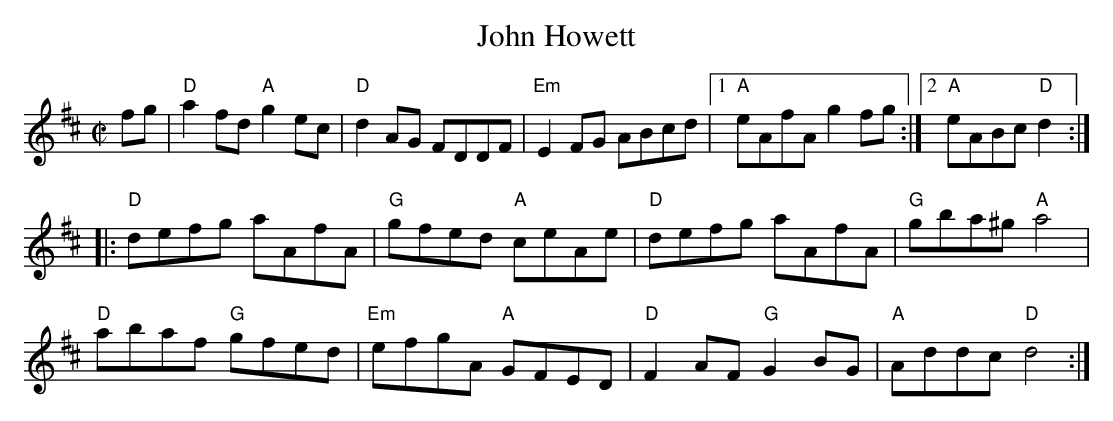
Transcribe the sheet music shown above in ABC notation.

X:1
T: John Howett
M: C|
K: D
%%textfont       Times-Roman 9.0
%%textfont       Times-Roman 7.0
fg| "D"a2fd "A"g2ec| "D"d2AG FDDF| "Em"E2FG ABcd|1 "A"eAfA g2fg :|2 "A"eABc "D"d2 :|
|:"D"defg aAfA| "G"gfed "A"ceAe| "D"defg aAfA| "G"gba^g "A"a4|
"D"abaf "G"gfed| "Em"efgA "A"GFED| "D"F2AF "G"G2BG| "A"Addc "D"d4 :|
